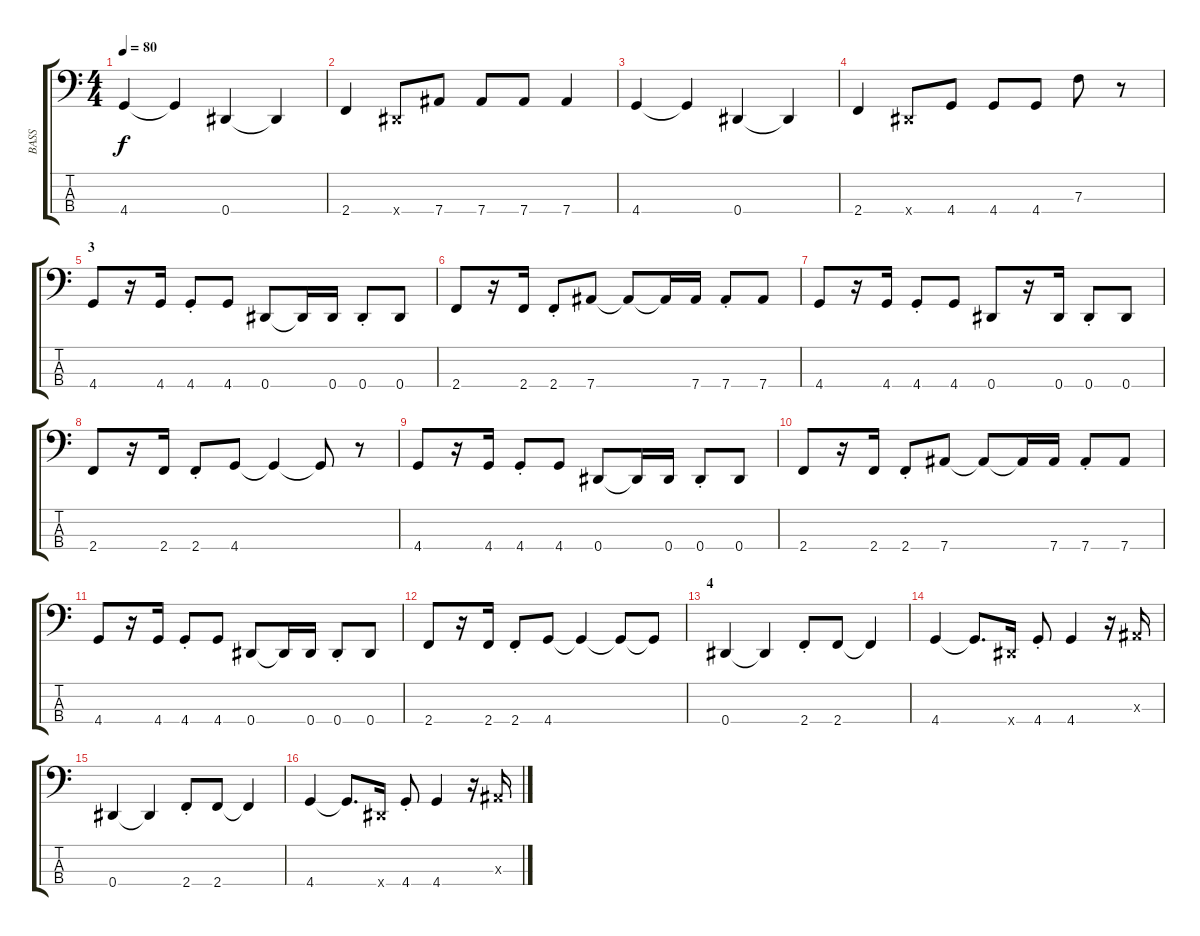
\track ("BASS" "BASS") {instrument fretlessbass}
\staff {score tabs}
\tuning (Ab2 Eb2 Bb1 Eb1) {hide}
\ts (4 4)
\tempo 80
\clef f4
\ks c
4.4.4{dy f} 4.4{t}.4 0.4.4 0.4{t}.4 |
2.4.4 0.4{x}.8 7.4.8 7.4.8 7.4.8 7.4.4 |
4.4.4 4.4{t}.4 0.4.4 0.4{t}.4 |
2.4.4 0.4{x}.8 4.4.8 4.4.8 4.4.8 7.3.8 r.8 |
\section ("" "3")
4.4.8 r.16 4.4.16 4.4{st}.8 4.4.8 0.4.8 0.4{t}.16 0.4.16 0.4{st}.8 0.4.8 |
2.4.8 r.16 2.4.16 2.4{st}.8 7.4.8 7.4{t}.8 7.4{t}.16 7.4.16 7.4{st}.8 7.4.8 |
4.4.8 r.16 4.4.16 4.4{st}.8 4.4.8 0.4.8 r.16 0.4.16 0.4{st}.8 0.4.8 |
2.4.8 r.16 2.4.16 2.4{st}.8 4.4.8 4.4{t}.4 4.4{t}.8 r.8 |
4.4.8 r.16 4.4.16 4.4{st}.8 4.4.8 0.4.8 0.4{t}.16 0.4.16 0.4{st}.8 0.4.8 |
2.4.8 r.16 2.4.16 2.4{st}.8 7.4.8 7.4{t}.8 7.4{t}.16 7.4.16 7.4{st}.8 7.4.8 |
4.4.8 r.16 4.4.16 4.4{st}.8 4.4.8 0.4.8 0.4{t}.16 0.4.16 0.4{st}.8 0.4.8 |
2.4.8 r.16 2.4.16 2.4{st}.8 4.4.8 4.4{t}.4 4.4{t}.8 4.4{t}.8 |
\section ("" "4")
0.4.4 0.4{t}.4 2.4{st}.8 2.4.8 2.4{t}.4 |
4.4.4 4.4{t}.8{d} 0.4{x}.16 4.4{st}.8 4.4.4 r.16 0.3{x}.16 |
0.4.4 0.4{t}.4 2.4{st}.8 2.4.8 2.4{t}.4 |
4.4.4 4.4{t}.8{d} 0.4{x}.16 4.4{st}.8 4.4.4 r.16 0.3{x}.16
